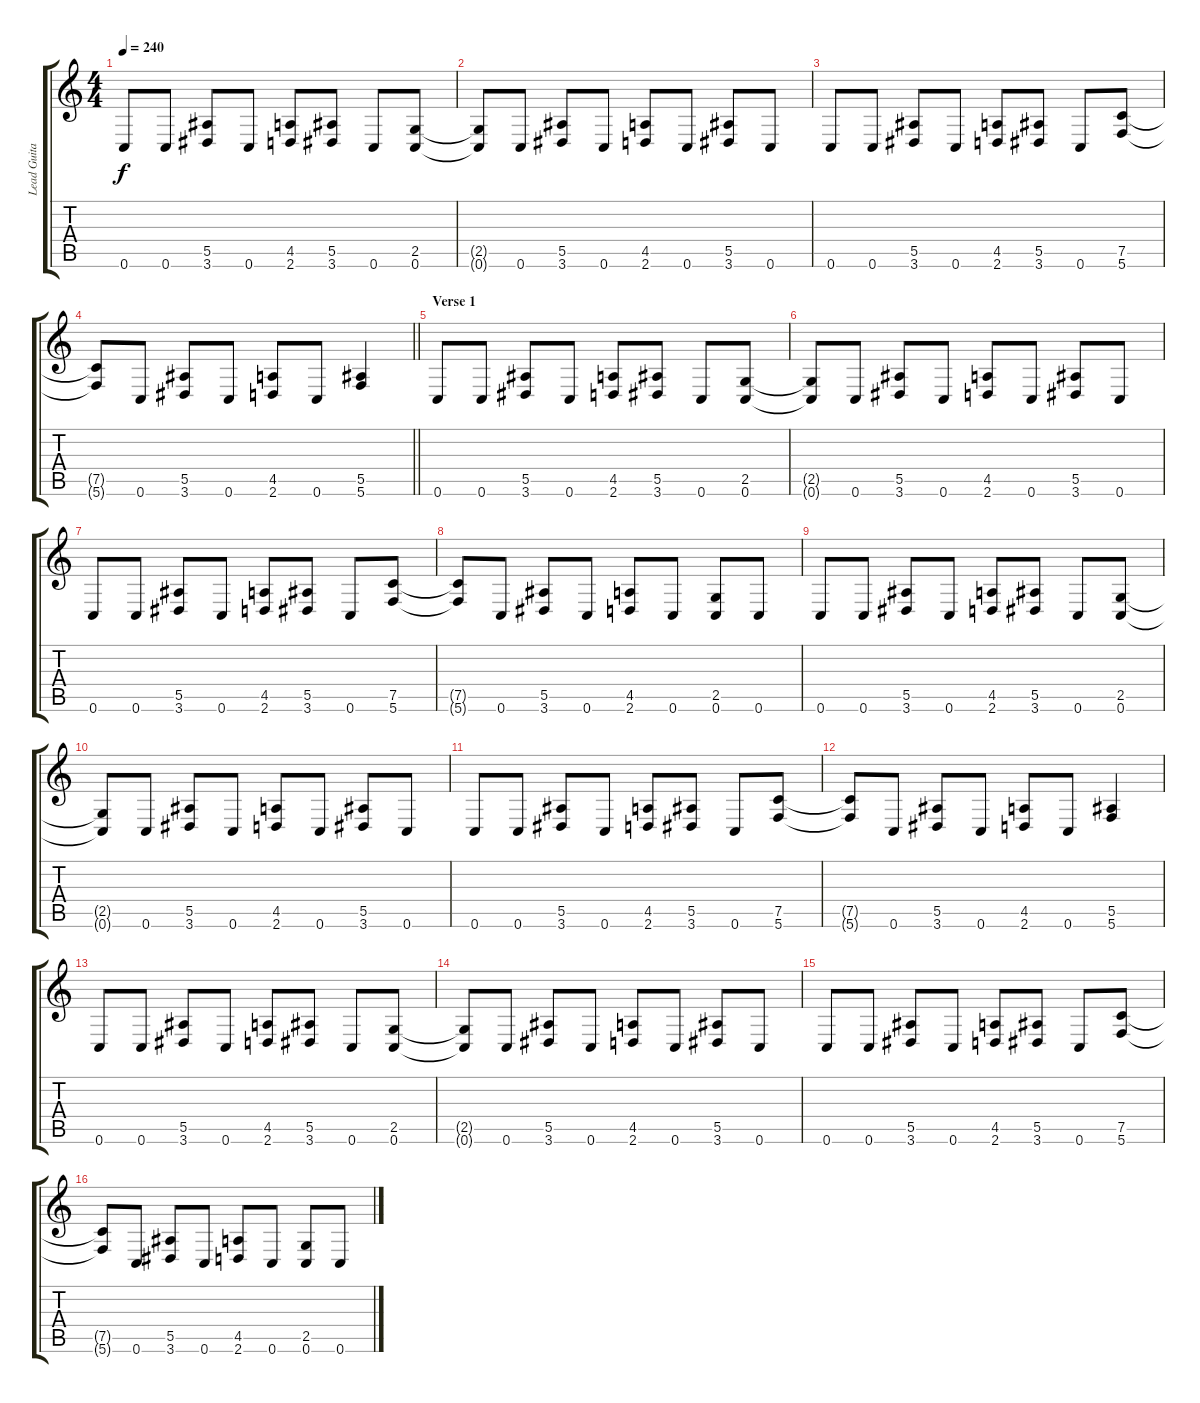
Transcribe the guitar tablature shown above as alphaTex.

\track ("Lead Guitar" "Lead Guita") {instrument overdrivenguitar}
\staff {score tabs}
\tuning (C4 G3 Eb3 Bb2 F2 C2) {hide}
\ts (4 4)
\tempo 240
\clef g2
\ks c
0.6.8{dy f} 0.6.8 (5.5 3.6).8 0.6.8 (4.5 2.6).8 (5.5 3.6).8 0.6.8 (2.5 0.6).8 |
(2.5{t} 0.6{t}).8 0.6.8 (5.5 3.6).8 0.6.8 (4.5 2.6).8 0.6.8 (5.5 3.6).8 0.6.8 |
0.6.8 0.6.8 (5.5 3.6).8 0.6.8 (4.5 2.6).8 (5.5 3.6).8 0.6.8 (7.5 5.6).8 |
\barLineRight lightlight
(7.5{t} 5.6{t}).8 0.6.8 (5.5 3.6).8 0.6.8 (4.5 2.6).8 0.6.8 (5.5 5.6).4 |
\section ("" "Verse 1")
0.6.8 0.6.8 (5.5 3.6).8 0.6.8 (4.5 2.6).8 (5.5 3.6).8 0.6.8 (2.5 0.6).8 |
(2.5{t} 0.6{t}).8 0.6.8 (5.5 3.6).8 0.6.8 (4.5 2.6).8 0.6.8 (5.5 3.6).8 0.6.8 |
0.6.8 0.6.8 (5.5 3.6).8 0.6.8 (4.5 2.6).8 (5.5 3.6).8 0.6.8 (7.5 5.6).8 |
(7.5{t} 5.6{t}).8 0.6.8 (5.5 3.6).8 0.6.8 (4.5 2.6).8 0.6.8 (2.5 0.6).8 0.6.8 |
0.6.8 0.6.8 (5.5 3.6).8 0.6.8 (4.5 2.6).8 (5.5 3.6).8 0.6.8 (2.5 0.6).8 |
(2.5{t} 0.6{t}).8 0.6.8 (5.5 3.6).8 0.6.8 (4.5 2.6).8 0.6.8 (5.5 3.6).8 0.6.8 |
0.6.8 0.6.8 (5.5 3.6).8 0.6.8 (4.5 2.6).8 (5.5 3.6).8 0.6.8 (7.5 5.6).8 |
(7.5{t} 5.6{t}).8 0.6.8 (5.5 3.6).8 0.6.8 (4.5 2.6).8 0.6.8 (5.5 5.6).4 |
0.6.8 0.6.8 (5.5 3.6).8 0.6.8 (4.5 2.6).8 (5.5 3.6).8 0.6.8 (2.5 0.6).8 |
(2.5{t} 0.6{t}).8 0.6.8 (5.5 3.6).8 0.6.8 (4.5 2.6).8 0.6.8 (5.5 3.6).8 0.6.8 |
0.6.8 0.6.8 (5.5 3.6).8 0.6.8 (4.5 2.6).8 (5.5 3.6).8 0.6.8 (7.5 5.6).8 |
(7.5{t} 5.6{t}).8 0.6.8 (5.5 3.6).8 0.6.8 (4.5 2.6).8 0.6.8 (2.5 0.6).8 0.6.8
